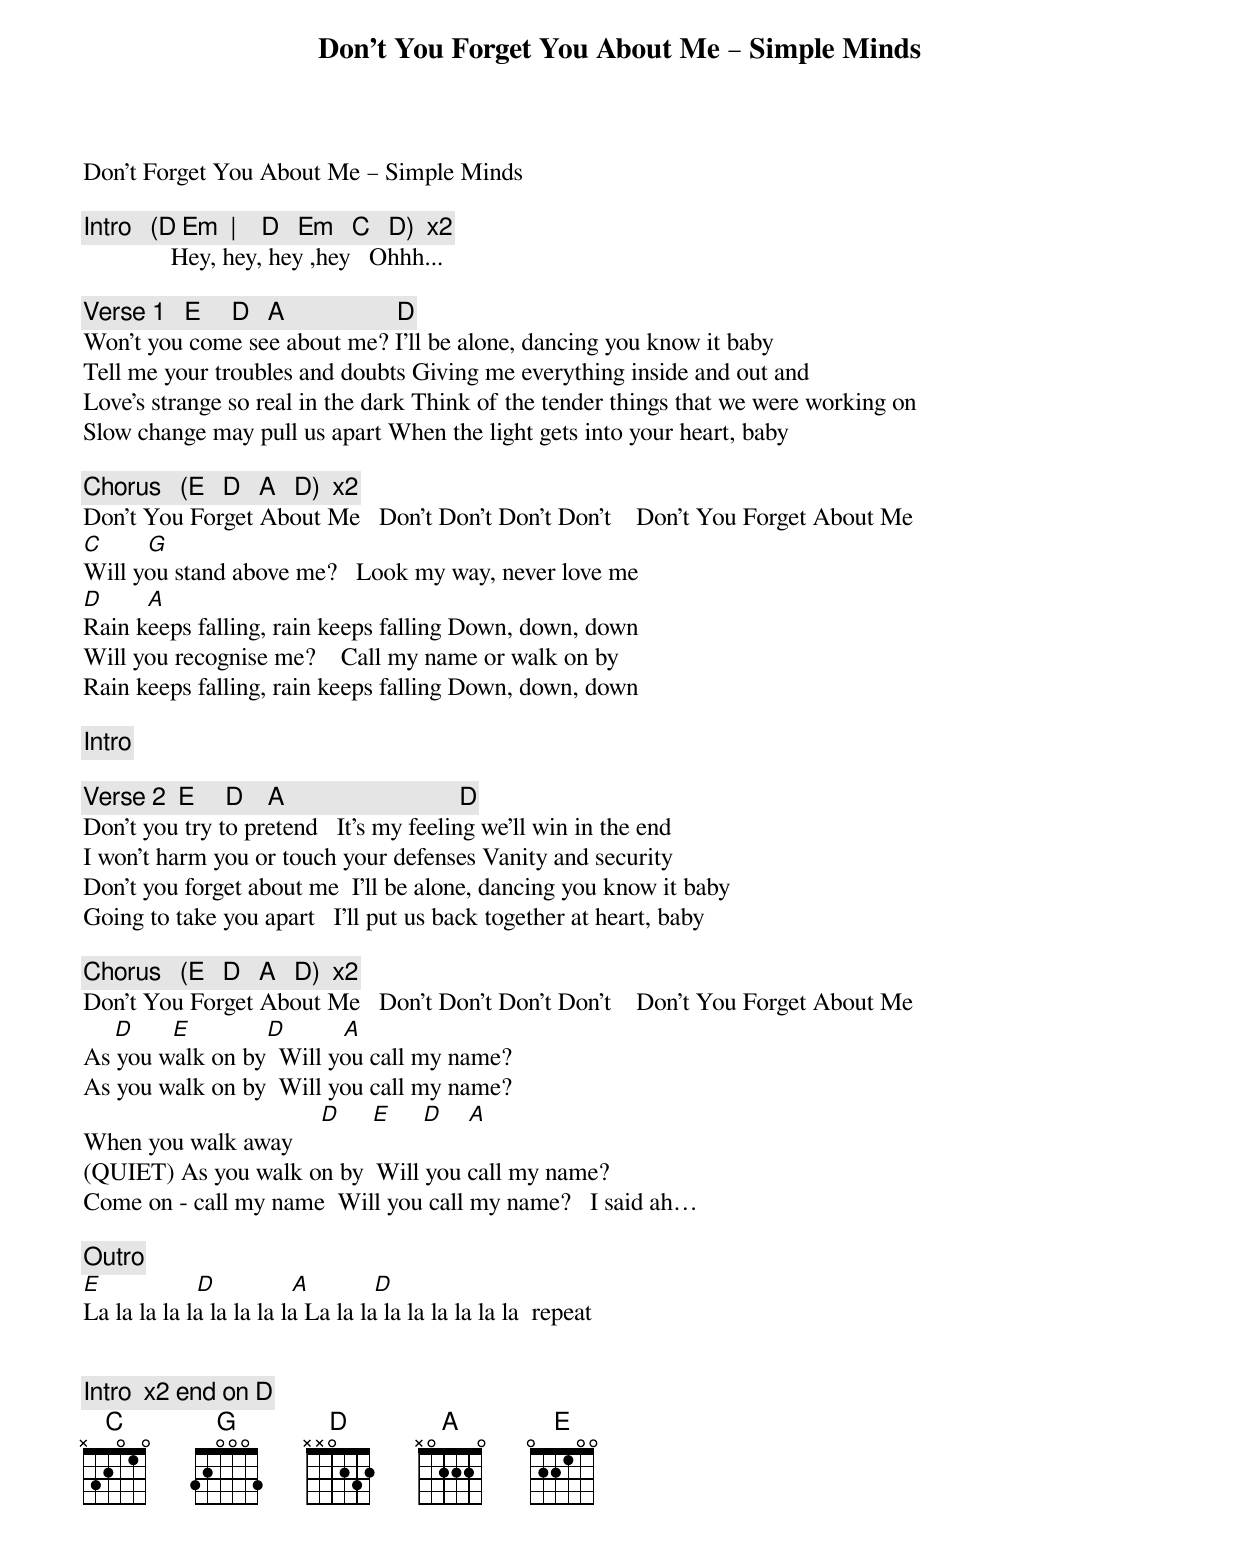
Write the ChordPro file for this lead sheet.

{title: Don’t You Forget You About Me – Simple Minds}
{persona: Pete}
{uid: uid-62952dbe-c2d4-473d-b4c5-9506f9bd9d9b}
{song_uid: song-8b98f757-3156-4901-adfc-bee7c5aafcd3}


Don’t Forget You About Me – Simple Minds

{comment: Intro   (D	Em  |    D   Em   C   D)  x2}
    		        Hey, hey, hey ,hey  	Ohhh...

{comment: Verse 1   E     D			A                  D}
Won't you come see about me?	I'll be alone, dancing you know it baby
Tell me your troubles and doubts	Giving me everything inside and out and
Love's strange so real in the dark	Think of the tender things that we were working on
Slow change may pull us apart	When the light gets into your heart, baby

{comment: Chorus   (E   D   A   D)  x2}
Don't You Forget About Me   Don't Don't Don't Don't	   Don't You Forget About Me
[C]							[G]
Will you stand above me?			Look my way, never love me
[D]							[A]
Rain keeps falling, rain keeps falling	Down, down, down
Will you recognise me?				Call my name or walk on by
Rain keeps falling, rain keeps falling	Down, down, down

{comment: Intro}

{comment: Verse 2  E     D				A                            D}
Don't you try to pretend			It's my feeling we'll win in the end
I won't harm you or touch your defenses	Vanity and security
Don't you forget about me		I'll be alone, dancing you know it baby
Going to take you apart			I'll put us back together at heart, baby

{comment: Chorus   (E   D   A   D)  x2}
Don't You Forget About Me   Don't Don't Don't Don't	   Don't You Forget About Me
     [D]      [E]				        [D]         [A]
As you walk on by		Will you call my name?
As you walk on by		Will you call my name?
                                      [D]     [E]     [D]    [A]
When you walk away
(QUIET) As you walk on by		Will you call my name?
Come on - call my name		Will you call my name?   I said ah…

{comment: Outro}
[E]             		[D]           	[A]	         [D]
La la la la la la la la la	La la la la la la la la la		repeat


{comment: Intro  x2 end on D}
